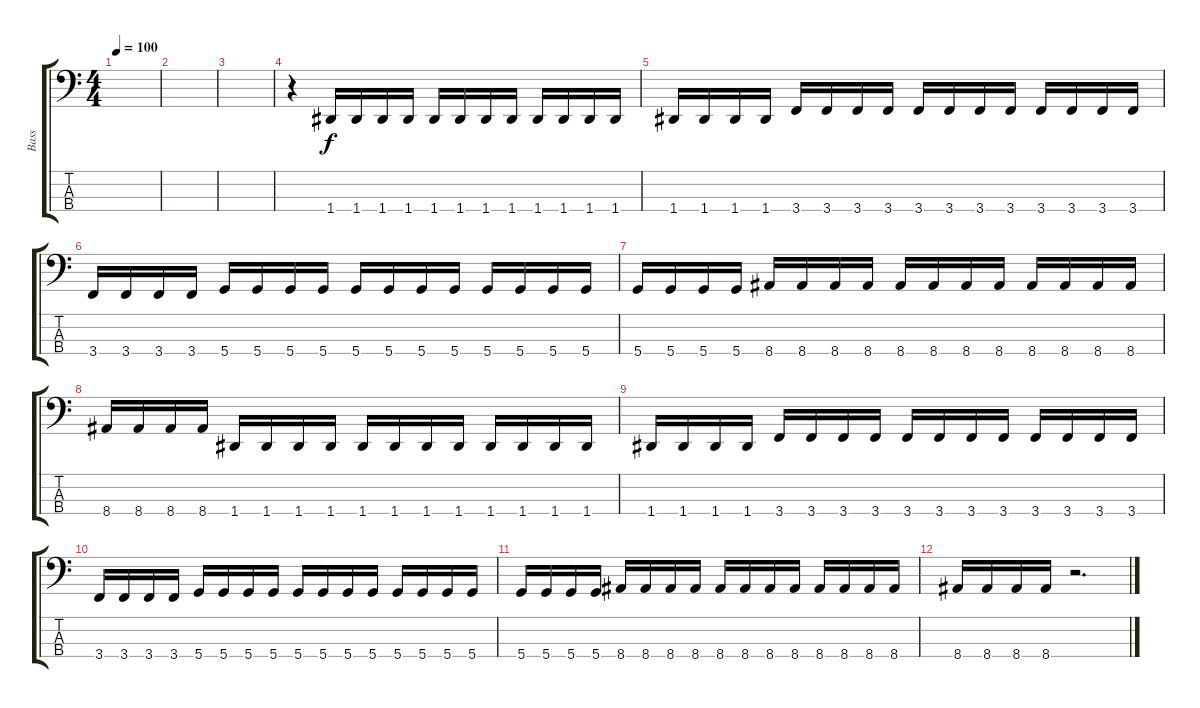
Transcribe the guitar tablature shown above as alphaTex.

\track ("Bass" "Bass") {instrument electricbassfinger}
\staff {score tabs}
\tuning (F2 C2 G1 D1) {hide}
\ts (4 4)
\tempo 100
\clef f4
\ks c
|
|
|
r.4 1.4.16 1.4.16 1.4.16 1.4.16 1.4.16 1.4.16 1.4.16 1.4.16 1.4.16 1.4.16 1.4.16 1.4.16 |
1.4.16 1.4.16 1.4.16 1.4.16 3.4.16 3.4.16 3.4.16 3.4.16 3.4.16 3.4.16 3.4.16 3.4.16 3.4.16 3.4.16 3.4.16 3.4.16 |
3.4.16 3.4.16 3.4.16 3.4.16 5.4.16 5.4.16 5.4.16 5.4.16 5.4.16 5.4.16 5.4.16 5.4.16 5.4.16 5.4.16 5.4.16 5.4.16 |
5.4.16 5.4.16 5.4.16 5.4.16 8.4.16 8.4.16 8.4.16 8.4.16 8.4.16 8.4.16 8.4.16 8.4.16 8.4.16 8.4.16 8.4.16 8.4.16 |
8.4.16 8.4.16 8.4.16 8.4.16 1.4.16 1.4.16 1.4.16 1.4.16 1.4.16 1.4.16 1.4.16 1.4.16 1.4.16 1.4.16 1.4.16 1.4.16 |
1.4.16 1.4.16 1.4.16 1.4.16 3.4.16 3.4.16 3.4.16 3.4.16 3.4.16 3.4.16 3.4.16 3.4.16 3.4.16 3.4.16 3.4.16 3.4.16 |
3.4.16 3.4.16 3.4.16 3.4.16 5.4.16 5.4.16 5.4.16 5.4.16 5.4.16 5.4.16 5.4.16 5.4.16 5.4.16 5.4.16 5.4.16 5.4.16 |
5.4.16 5.4.16 5.4.16 5.4.16 8.4.16 8.4.16 8.4.16 8.4.16 8.4.16 8.4.16 8.4.16 8.4.16 8.4.16 8.4.16 8.4.16 8.4.16 |
8.4.16 8.4.16 8.4.16 8.4.16 r.2{d}
